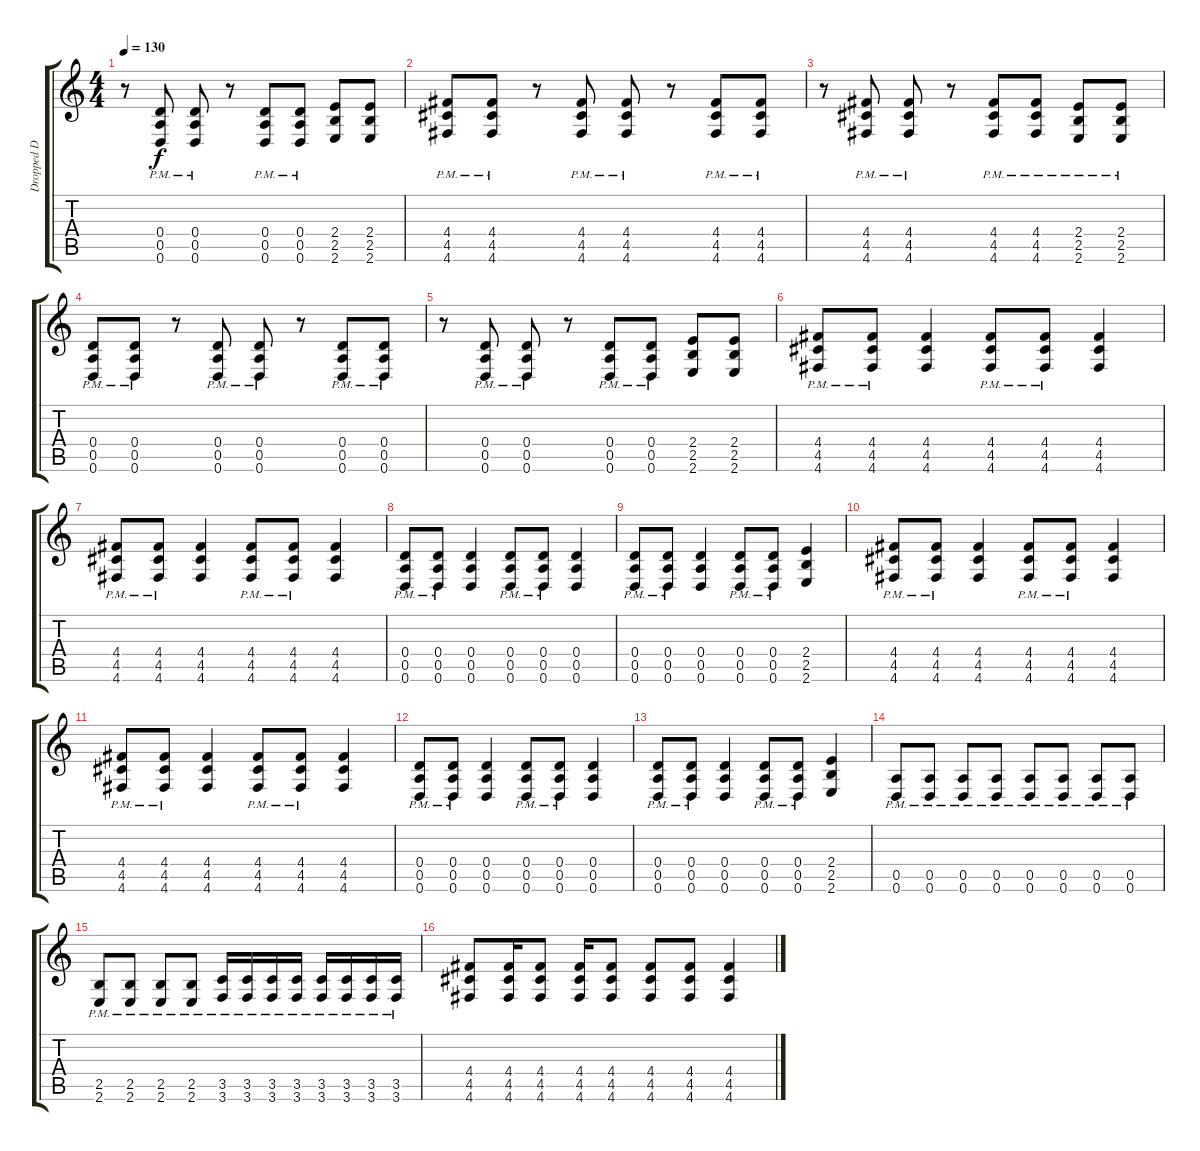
\track ("Dropped D version" "Dropped D ") {instrument distortionguitar}
\staff {score tabs}
\tuning (E4 B3 G3 D3 A2 D2) {hide}
\ts (4 4)
\tempo 130
\clef g2
\ks c
r.8{dy f} (0.4{pm} 0.5{pm} 0.6).8 (0.4{pm} 0.5{pm} 0.6).8 r.8 (0.4{pm} 0.5{pm} 0.6).8 (0.4{pm} 0.5{pm} 0.6).8 (2.4 2.5 2.6).8 (2.4 2.5 2.6).8 |
(4.4{pm} 4.5{pm} 4.6{pm}).8 (4.4{pm} 4.5{pm} 4.6{pm}).8 r.8 (4.4{pm} 4.5{pm} 4.6{pm}).8 (4.4{pm} 4.5{pm} 4.6{pm}).8 r.8 (4.4{pm} 4.5{pm} 4.6{pm}).8 (4.4{pm} 4.5{pm} 4.6{pm}).8 |
r.8 (4.4{pm} 4.5{pm} 4.6{pm}).8 (4.4{pm} 4.5{pm} 4.6{pm}).8 r.8 (4.4{pm} 4.5{pm} 4.6{pm}).8 (4.4{pm} 4.5{pm} 4.6{pm}).8 (2.4{pm} 2.5{pm} 2.6{pm}).8 (2.4{pm} 2.5{pm} 2.6{pm}).8 |
(0.4{pm} 0.5{pm} 0.6).8 (0.4{pm} 0.5{pm} 0.6).8 r.8 (0.4{pm} 0.5{pm} 0.6).8 (0.4{pm} 0.5{pm} 0.6).8 r.8 (0.4{pm} 0.5{pm} 0.6).8 (0.4{pm} 0.5{pm} 0.6).8 |
r.8 (0.4{pm} 0.5{pm} 0.6).8 (0.4{pm} 0.5{pm} 0.6).8 r.8 (0.4{pm} 0.5{pm} 0.6).8 (0.4{pm} 0.5{pm} 0.6).8 (2.4 2.5 2.6).8 (2.4 2.5 2.6).8 |
(4.4{pm} 4.5{pm} 4.6{pm}).8 (4.4{pm} 4.5{pm} 4.6{pm}).8 (4.4 4.5 4.6).4 (4.4{pm} 4.5{pm} 4.6{pm}).8 (4.4{pm} 4.5{pm} 4.6{pm}).8 (4.4 4.5 4.6).4 |
(4.4{pm} 4.5{pm} 4.6{pm}).8 (4.4{pm} 4.5{pm} 4.6{pm}).8 (4.4 4.5 4.6).4 (4.4{pm} 4.5{pm} 4.6{pm}).8 (4.4{pm} 4.5{pm} 4.6{pm}).8 (4.4 4.5 4.6).4 |
(0.4{pm} 0.5{pm} 0.6{pm}).8 (0.4{pm} 0.5{pm} 0.6{pm}).8 (0.4 0.5 0.6).4 (0.4{pm} 0.5{pm} 0.6{pm}).8 (0.4{pm} 0.5{pm} 0.6{pm}).8 (0.4 0.5 0.6).4 |
(0.4{pm} 0.5{pm} 0.6{pm}).8 (0.4{pm} 0.5{pm} 0.6{pm}).8 (0.4 0.5 0.6).4 (0.4{pm} 0.5{pm} 0.6{pm}).8 (0.4{pm} 0.5{pm} 0.6{pm}).8 (2.4 2.5 2.6).4 |
(4.4{pm} 4.5{pm} 4.6{pm}).8 (4.4{pm} 4.5{pm} 4.6{pm}).8 (4.4 4.5 4.6).4 (4.4{pm} 4.5{pm} 4.6{pm}).8 (4.4{pm} 4.5{pm} 4.6{pm}).8 (4.4 4.5 4.6).4 |
(4.4{pm} 4.5{pm} 4.6{pm}).8 (4.4{pm} 4.5{pm} 4.6{pm}).8 (4.4 4.5 4.6).4 (4.4{pm} 4.5{pm} 4.6{pm}).8 (4.4{pm} 4.5{pm} 4.6{pm}).8 (4.4 4.5 4.6).4 |
(0.4{pm} 0.5{pm} 0.6{pm}).8 (0.4{pm} 0.5{pm} 0.6{pm}).8 (0.4 0.5 0.6).4 (0.4{pm} 0.5{pm} 0.6{pm}).8 (0.4{pm} 0.5{pm} 0.6{pm}).8 (0.4 0.5 0.6).4 |
(0.4{pm} 0.5{pm} 0.6{pm}).8 (0.4{pm} 0.5{pm} 0.6{pm}).8 (0.4 0.5 0.6).4 (0.4{pm} 0.5{pm} 0.6{pm}).8 (0.4{pm} 0.5{pm} 0.6{pm}).8 (2.4 2.5 2.6).4 |
(0.5{pm} 0.6{pm}).8 (0.5{pm} 0.6{pm}).8 (0.5{pm} 0.6{pm}).8 (0.5{pm} 0.6{pm}).8 (0.5{pm} 0.6{pm}).8 (0.5{pm} 0.6{pm}).8 (0.5{pm} 0.6{pm}).8 (0.5{pm} 0.6{pm}).8 |
(2.5{pm} 2.6{pm}).8 (2.5{pm} 2.6{pm}).8 (2.5{pm} 2.6{pm}).8 (2.5{pm} 2.6{pm}).8 (3.5{pm} 3.6{pm}).16 (3.5{pm} 3.6{pm}).16 (3.5{pm} 3.6{pm}).16 (3.5{pm} 3.6{pm}).16 (3.5{pm} 3.6{pm}).16 (3.5{pm} 3.6{pm}).16 (3.5{pm} 3.6{pm}).16 (3.5{pm} 3.6{pm}).16 |
(4.4 4.5 4.6).8 (4.4 4.5 4.6).16 (4.4 4.5 4.6).8 (4.4 4.5 4.6).16 (4.4 4.5 4.6).8 (4.4 4.5 4.6).8 (4.4 4.5 4.6).8 (4.4 4.5 4.6).4
